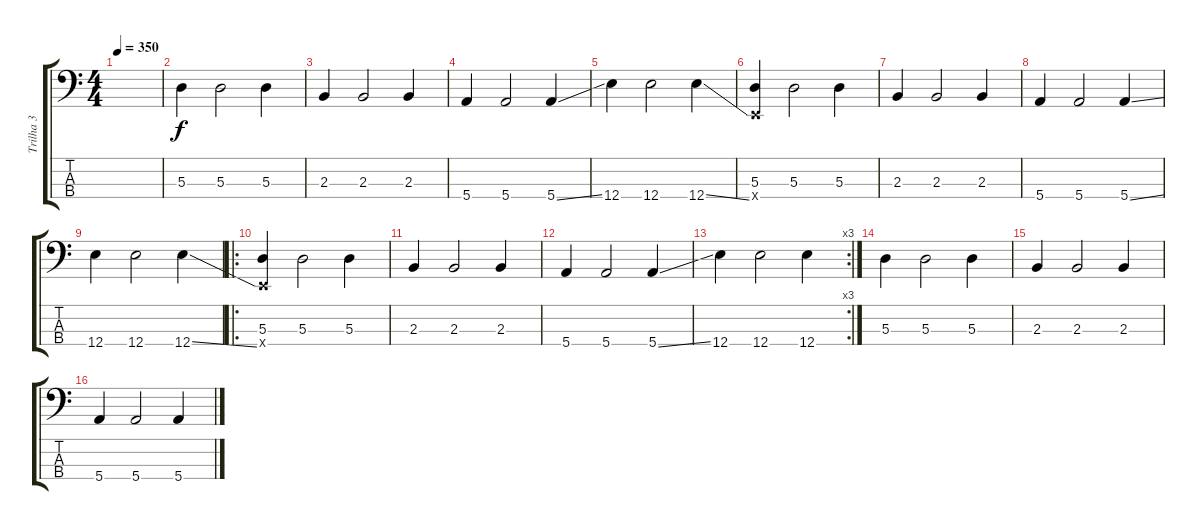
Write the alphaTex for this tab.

\track ("Trilha 3" "Trilha 3") {instrument electricbasspick}
\staff {score tabs}
\tuning (G2 D2 A1 E1) {hide}
\ts (4 4)
\tempo 350
\clef f4
\ks c
|
5.3.4 5.3.2 5.3.4 |
2.3.4 2.3.2 2.3.4 |
5.4.4 5.4.2 5.4{ss}.4 |
12.4.4 12.4.2 12.4{ss}.4 |
(5.3 0.4{x}).4 5.3.2 5.3.4 |
2.3.4 2.3.2 2.3.4 |
5.4.4 5.4.2 5.4{ss}.4 |
12.4.4 12.4.2 12.4{ss}.4 |
\ro
(5.3 0.4{x}).4 5.3.2 5.3.4 |
2.3.4 2.3.2 2.3.4 |
5.4.4 5.4.2 5.4{ss}.4 |
\rc 3
12.4.4 12.4.2 12.4.4 |
5.3.4 5.3.2 5.3.4 |
2.3.4 2.3.2 2.3.4 |
5.4.4 5.4.2 5.4{ss}.4
